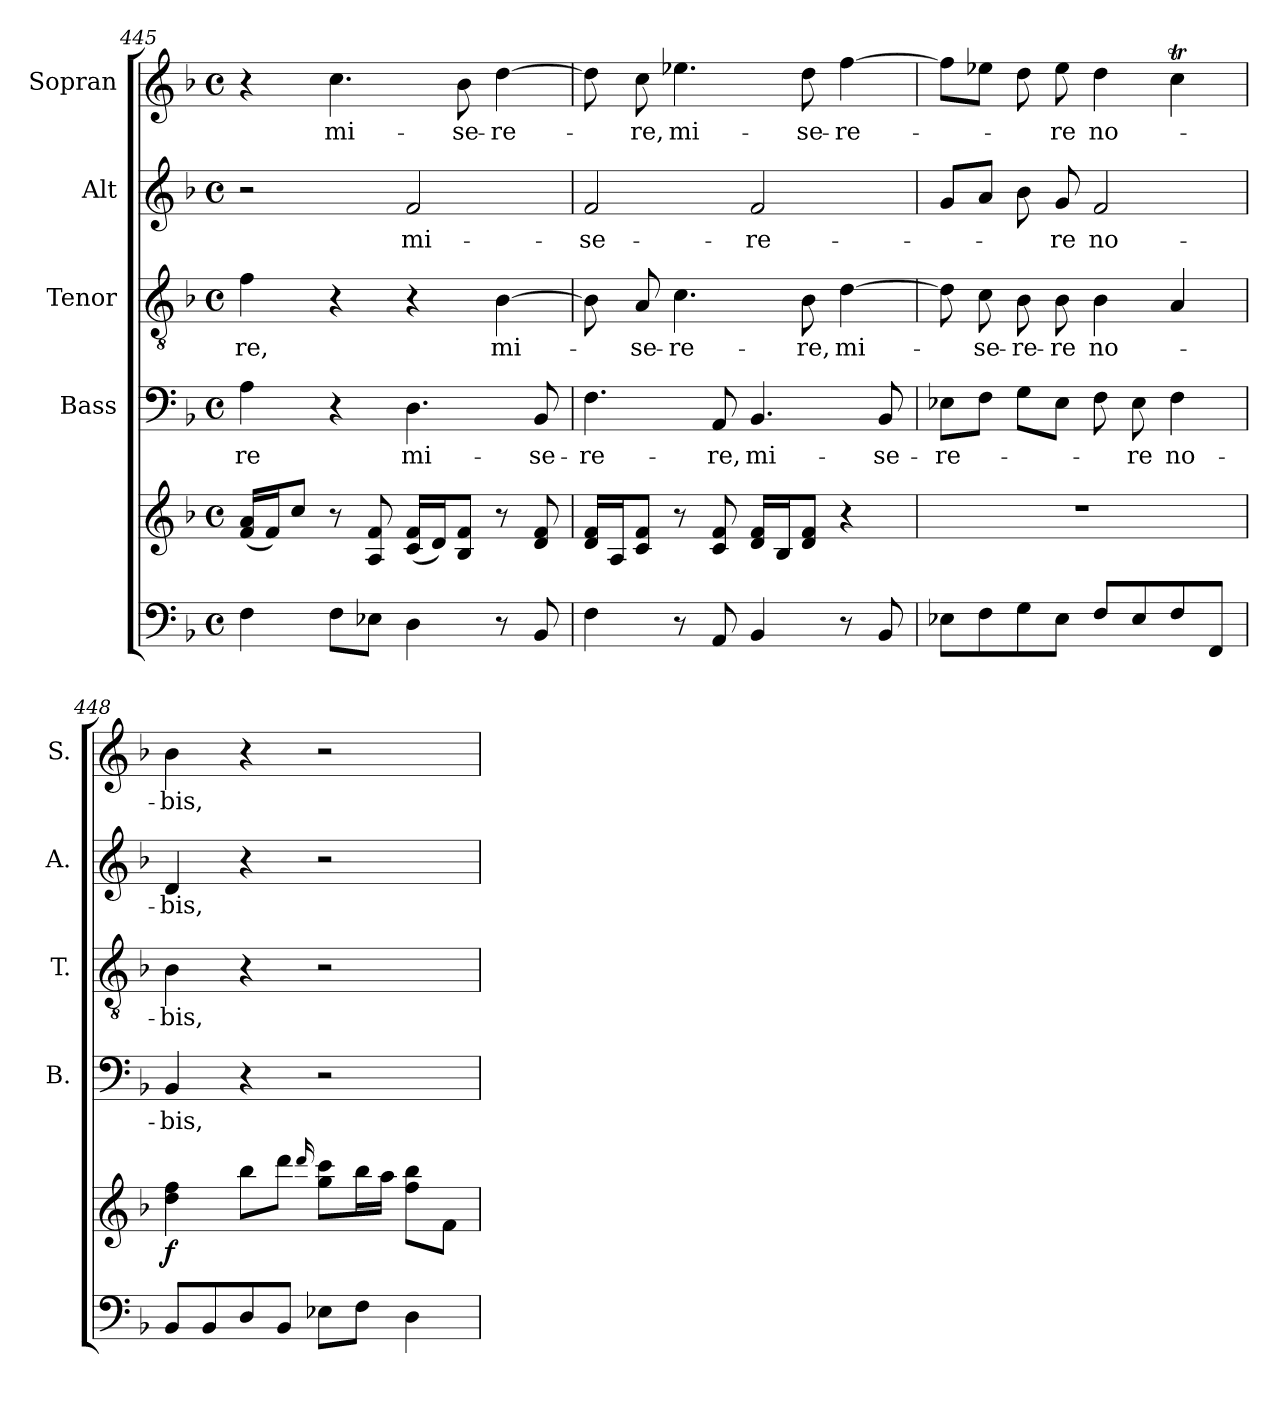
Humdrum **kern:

**kern	**kern	**dynam	**kern	**text	**kern	**text	**kern	**text	**kern	**text
*part5	*part5	*part5	*part4	*part4	*part3	*part3	*part2	*part2	*part1	*part1
*staff6	*staff5	*staff5/6	*staff4	*staff4	*staff3	*staff3	*staff2	*staff2	*staff1	*staff1
*	*	*	*I"Bass	*	*I"Tenor	*	*I"Alt	*	*I"Sopran	*
*	*	*	*I'B.	*	*I'T.	*	*I'A.	*	*I'S.	*
!!LO:LB:g=z
*clefF4	*clefG2	*	*clefF4	*	*clefGv2	*	*clefG2	*	*clefG2	*
*k[b-]	*k[b-]	*	*k[b-]	*	*k[b-]	*	*k[b-]	*	*k[b-]	*
*F:	*F:	*	*F:	*	*F:	*	*F:	*	*F:	*
*M4/4	*M4/4	*	*M4/4	*	*M4/4	*	*M4/4	*	*M4/4	*
*met(c)	*met(c)	*	*met(c)	*	*met(c)	*	*met(c)	*	*met(c)	*
=445	=445	=445	=445	=445	=445	=445	=445	=445	=445	=445
!	!	!	!	!LO:LY:b	!	!LO:LY:b	!	!	!	!
4F\	(<16f/ 16a/LL	.	4A\	-re	4f\	-re,	2r	.	4r	.
.	16f/J)	.	.	.	.	.	.	.	.	.
.	8cc/J	.	.	.	.	.	.	.	.	.
!	!	!	!	!	!	!	!	!	!	!LO:LY:b
8F\L	8r	.	4r	.	4r	.	.	.	4.cc\	mi-
8E-X\J	8A/ 8f/	.	.	.	.	.	.	.	.	.
!	!	!	!	!LO:LY:b	!	!	!	!LO:LY:b	!	!
4D\	(<16c/ 16f/LL	.	4.D\	mi-	4r	.	2f/	mi-	.	.
.	16d/J)	.	.	.	.	.	.	.	.	.
!	!	!	!	!	!	!	!	!	!	!LO:LY:b
.	8B-/ 8f/J	.	.	.	.	.	.	.	8b-\	-se-
!	!	!	!	!	!	!LO:LY:b	!	!	!	!LO:LY:b
8r	8r	.	.	.	[4B-\	mi-	.	.	[4dd\	-re-
!	!	!	!	!LO:LY:b	!	!	!	!	!	!
8BB-/	8d/ 8f/	.	8BB-/	-se-	.	.	.	.	.	.
=446	=446	=446	=446	=446	=446	=446	=446	=446	=446	=446
!	!	!	!	!LO:LY:b	!	!	!	!LO:LY:b	!	!
4F\	16d/ 16f/LL	.	4.F\	-re-	8B-\]	.	2f/	-se-	8dd\]	.
.	16A/J	.	.	.	.	.	.	.	.	.
!	!	!	!	!	!	!LO:LY:b	!	!	!	!LO:LY:b
.	8c/ 8f/J	.	.	.	8A/	-se-	.	.	8cc\	-re,
!	!	!	!	!	!	!LO:LY:b	!	!	!	!LO:LY:b
8r	8r	.	.	.	4.c\	-re-	.	.	4.ee-X\	mi-
!	!	!	!	!LO:LY:b	!	!	!	!	!	!
8AA/	8c/ 8f/	.	8AA/	-re,	.	.	.	.	.	.
!	!	!	!	!LO:LY:b	!	!	!	!LO:LY:b	!	!
4BB-/	16d/ 16f/LL	.	4.BB-/	mi-	.	.	2f/	-re-	.	.
.	16B-/J	.	.	.	.	.	.	.	.	.
!	!	!	!	!	!	!LO:LY:b	!	!	!	!LO:LY:b
.	8d/ 8f/J	.	.	.	8B-\	-re,	.	.	8dd\	-se-
!	!	!	!	!	!	!LO:LY:b	!	!	!	!LO:LY:b
8r	4r	.	.	.	[4d\	mi-	.	.	[4ff\	-re-
!	!	!	!	!LO:LY:b	!	!	!	!	!	!
8BB-/	.	.	8BB-/	-se-	.	.	.	.	.	.
=447	=447	=447	=447	=447	=447	=447	=447	=447	=447	=447
!	!	!	!	!LO:LY:b	!	!	!	!	!	!
8E-X\L	1r	.	8E-X\L	-re-	8d\]	.	8g/L	.	8ff\L]	.
!	!	!	!	!	!	!LO:LY:b	!	!	!	!
8F\	.	.	8F\J	.	8c\	-se-	8a/J	.	8ee-X\J	.
!	!	!	!	!	!	!LO:LY:b	!	!	!	!
8G\	.	.	8G\L	.	8B-\	-re-	8b-\	.	8dd\	.
!	!	!	!	!	!	!LO:LY:b	!	!LO:LY:b	!	!LO:LY:b
8E-\J	.	.	8E-\J	.	8B-\	-re	8g/	-re	8ee-\	-re
!	!	!	!	!	!	!LO:LY:b	!	!LO:LY:b	!	!LO:LY:b
8F/L	.	.	8F\	.	4B-\	no-	2f/	no-	4dd\	no-
!	!	!	!	!LO:LY:b	!	!	!	!	!	!
8E-/	.	.	8E-\	-re	.	.	.	.	.	.
!	!	!	!	!LO:LY:b	!	!	!	!	!	!
8F/	.	.	4F\	no-	4A/	.	.	.	4ccT\	.
8FF/J	.	.	.	.	.	.	.	.	.	.
=448	=448	=448	=448	=448	=448	=448	=448	=448	=448	=448
!	!	!LO:DY:b	!	!LO:LY:b	!	!LO:LY:b	!	!LO:LY:b	!	!LO:LY:b
8BB-/L	4dd\ 4ff\	f	4BB-/	-bis,	4B-\	-bis,	4d/	-bis,	4b-\	-bis,
8BB-/	.	.	.	.	.	.	.	.	.	.
8D/	8bb-\L	.	4r	.	4r	.	4r	.	4r	.
8BB-/J	8ddd\J	.	.	.	.	.	.	.	.	.
.	16qqddd/	.	.	.	.	.	.	.	.	.
8E-X\L	8gg\ 8ccc\L	.	2r	.	2r	.	2r	.	2r	.
8F\J	16bb-\L	.	.	.	.	.	.	.	.	.
.	16aa\JJ	.	.	.	.	.	.	.	.	.
4D\	8ff\ 8bb-\L	.	.	.	.	.	.	.	.	.
.	8f\J	.	.	.	.	.	.	.	.	.
=	=	=	=	=	=	=	=	=	=	=
*-	*-	*-	*-	*-	*-	*-	*-	*-	*-	*-
